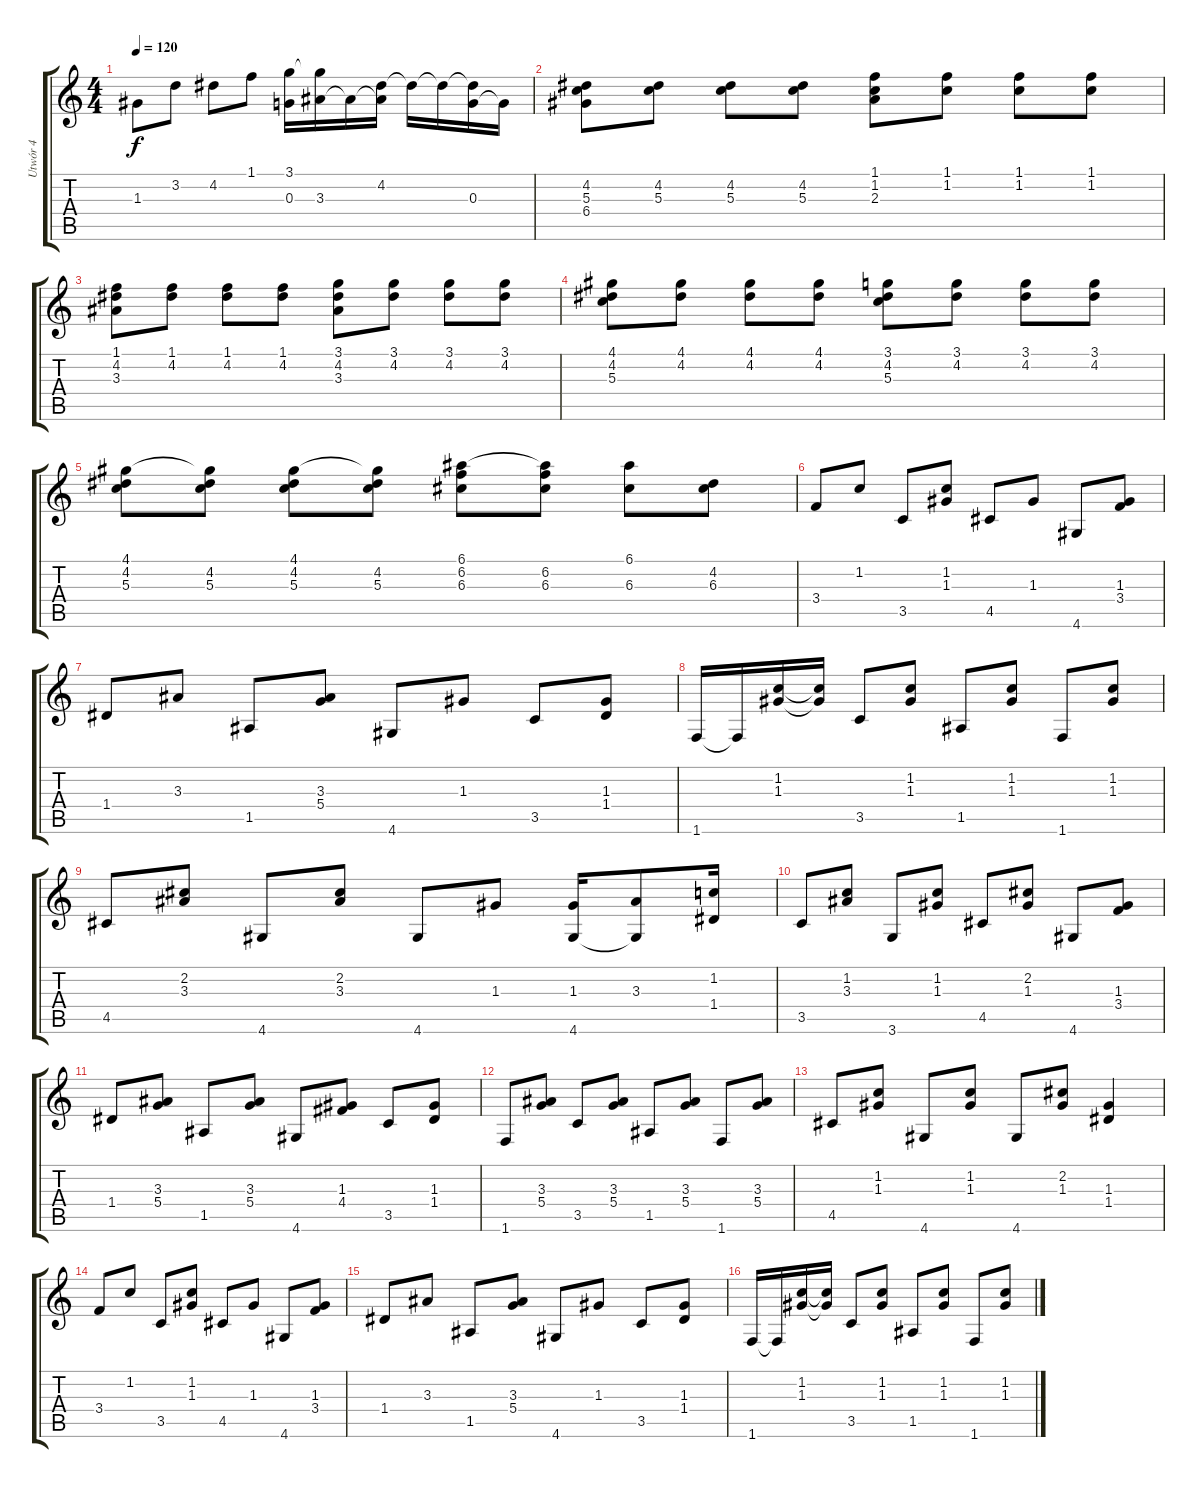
\track ("Utwór 4" "Utwór 4") {instrument acousticguitarsteel}
\staff {score tabs}
\tuning (E4 B3 G3 D3 A2 E2) {hide}
\ts (4 4)
\tempo 120
\clef g2
\ks c
1.3.8{dy f} 3.2.8 4.2.8 1.1.8 (3.1 0.3).16 (3.1{t} 3.3).16 3.3{t}.16 (4.2 3.3{t}).16 4.2{t}.16 4.2{t}.16 (4.2{t} 0.3).16 0.3{t}.16 |
(4.2 5.3 6.4).8 (4.2 5.3).8 (4.2 5.3).8 (4.2 5.3).8 (1.1 1.2 2.3).8 (1.1 1.2).8 (1.1 1.2).8 (1.1 1.2).8 |
(1.1 4.2 3.3).8 (1.1 4.2).8 (1.1 4.2).8 (1.1 4.2).8 (3.1 4.2 3.3).8 (3.1 4.2).8 (3.1 4.2).8 (3.1 4.2).8 |
(4.1 4.2 5.3).8 (4.1 4.2).8 (4.1 4.2).8 (4.1 4.2).8 (3.1 4.2 5.3).8 (3.1 4.2).8 (3.1 4.2).8 (3.1 4.2).8 |
(4.1 4.2 5.3).8 (4.1{t} 4.2 5.3).8 (4.1 4.2 5.3).8 (4.1{t} 4.2 5.3).8 (6.1 6.2 6.3).8 (6.1{t} 6.2 6.3).8 (6.1 6.3).8 (4.2 6.3).8 |
3.4.8 1.2.8 3.5.8 (1.2 1.3).8 4.5.8 1.3.8 4.6.8 (1.3 3.4).8 |
1.4.8 3.3.8 1.5.8 (3.3 5.4).8 4.6.8 1.3.8 3.5.8 (1.3 1.4).8 |
1.6.16 1.6{t}.16 (1.2 1.3).16 (1.2{t} 1.3{t}).16 3.5.8 (1.2 1.3).8 1.5.8 (1.2 1.3).8 1.6.8 (1.2 1.3).8 |
4.5.8 (2.2 3.3).8 4.6.8 (2.2 3.3).8 4.6.8 1.3.8 (1.3 4.6).16 (3.3 4.6{t}).8 (1.2 1.4).16 |
3.5.8 (1.2 3.3).8 3.6.8 (1.2 1.3).8 4.5.8 (2.2 1.3).8 4.6.8 (1.3 3.4).8 |
1.4.8 (3.3 5.4).8 1.5.8 (3.3 5.4).8 4.6.8 (1.3 4.4).8 3.5.8 (1.3 1.4).8 |
1.6.8 (3.3 5.4).8 3.5.8 (3.3 5.4).8 1.5.8 (3.3 5.4).8 1.6.8 (3.3 5.4).8 |
4.5.8 (1.2 1.3).8 4.6.8 (1.2 1.3).8 4.6.8 (2.2 1.3).8 (1.3 1.4).4 |
3.4.8 1.2.8 3.5.8 (1.2 1.3).8 4.5.8 1.3.8 4.6.8 (1.3 3.4).8 |
1.4.8 3.3.8 1.5.8 (3.3 5.4).8 4.6.8 1.3.8 3.5.8 (1.3 1.4).8 |
1.6.16 1.6{t}.16 (1.2 1.3).16 (1.2{t} 1.3{t}).16 3.5.8 (1.2 1.3).8 1.5.8 (1.2 1.3).8 1.6.8 (1.2 1.3).8
